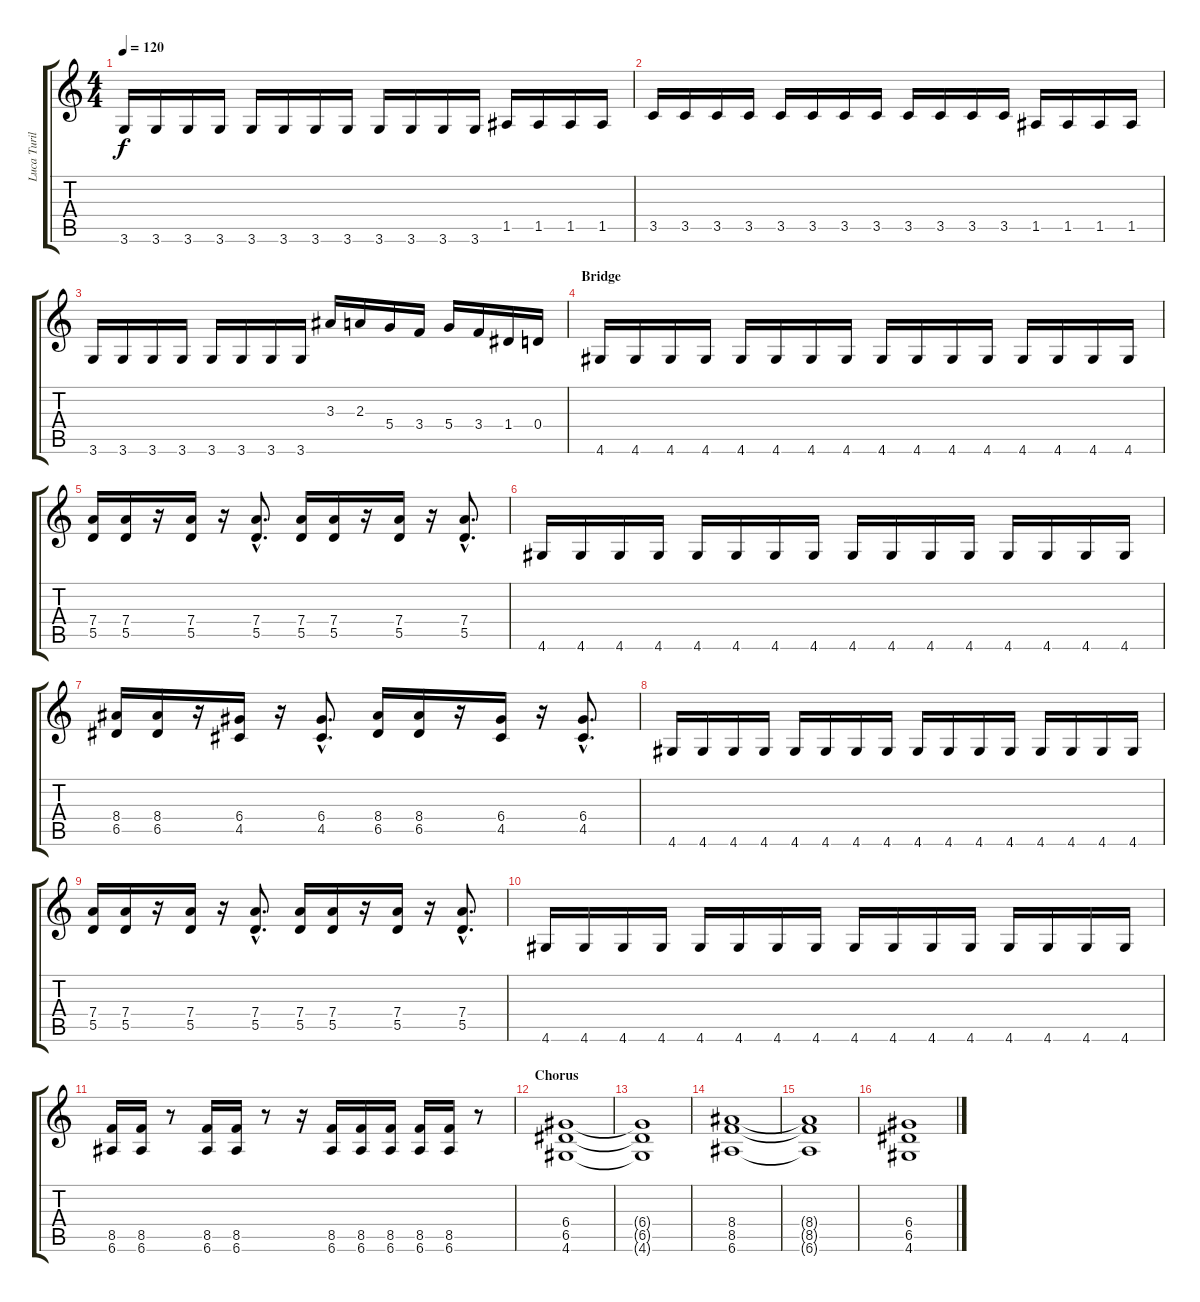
\track ("Luca Turilli - Rhythm Guitar" "Luca Turil") {instrument overdrivenguitar}
\staff {score tabs}
\tuning (E4 B3 G3 D3 A2 E2) {hide}
\ts (4 4)
\tempo 120
\clef g2
\ks c
3.6.16{dy f} 3.6.16 3.6.16 3.6.16 3.6.16 3.6.16 3.6.16 3.6.16 3.6.16 3.6.16 3.6.16 3.6.16 1.5.16 1.5.16 1.5.16 1.5.16 |
3.5.16 3.5.16 3.5.16 3.5.16 3.5.16 3.5.16 3.5.16 3.5.16 3.5.16 3.5.16 3.5.16 3.5.16 1.5.16 1.5.16 1.5.16 1.5.16 |
3.6.16 3.6.16 3.6.16 3.6.16 3.6.16 3.6.16 3.6.16 3.6.16 3.3.16 2.3.16 5.4.16 3.4.16 5.4.16 3.4.16 1.4.16 0.4.16 |
\section ("" "Bridge")
4.6.16 4.6.16 4.6.16 4.6.16 4.6.16 4.6.16 4.6.16 4.6.16 4.6.16 4.6.16 4.6.16 4.6.16 4.6.16 4.6.16 4.6.16 4.6.16 |
(7.4 5.5).16 (7.4 5.5).16 r.16 (7.4 5.5).16 r.16 (7.4{hac} 5.5{hac}).8{d} (7.4 5.5).16 (7.4 5.5).16 r.16 (7.4 5.5).16 r.16 (7.4{hac} 5.5{hac}).8{d} |
4.6.16 4.6.16 4.6.16 4.6.16 4.6.16 4.6.16 4.6.16 4.6.16 4.6.16 4.6.16 4.6.16 4.6.16 4.6.16 4.6.16 4.6.16 4.6.16 |
(8.4 6.5).16 (8.4 6.5).16 r.16 (6.4 4.5).16 r.16 (6.4{hac} 4.5{hac}).8{d} (8.4 6.5).16 (8.4 6.5).16 r.16 (6.4 4.5).16 r.16 (6.4{hac} 4.5{hac}).8{d} |
4.6.16 4.6.16 4.6.16 4.6.16 4.6.16 4.6.16 4.6.16 4.6.16 4.6.16 4.6.16 4.6.16 4.6.16 4.6.16 4.6.16 4.6.16 4.6.16 |
(7.4 5.5).16 (7.4 5.5).16 r.16 (7.4 5.5).16 r.16 (7.4{hac} 5.5{hac}).8{d} (7.4 5.5).16 (7.4 5.5).16 r.16 (7.4 5.5).16 r.16 (7.4{hac} 5.5{hac}).8{d} |
4.6.16 4.6.16 4.6.16 4.6.16 4.6.16 4.6.16 4.6.16 4.6.16 4.6.16 4.6.16 4.6.16 4.6.16 4.6.16 4.6.16 4.6.16 4.6.16 |
(8.5 6.6).16 (8.5 6.6).16 r.8 (8.5 6.6).16 (8.5 6.6).16 r.8 r.16 (8.5 6.6).16 (8.5 6.6).16 (8.5 6.6).16 (8.5 6.6).16 (8.5 6.6).16 r.8 |
\section ("" "Chorus")
(6.4 6.5 4.6).1 |
(6.4{t} 6.5{t} 4.6{t}).1 |
(8.4 8.5 6.6).1 |
(8.4{t} 8.5{t} 6.6{t}).1 |
(6.4 6.5 4.6).1
